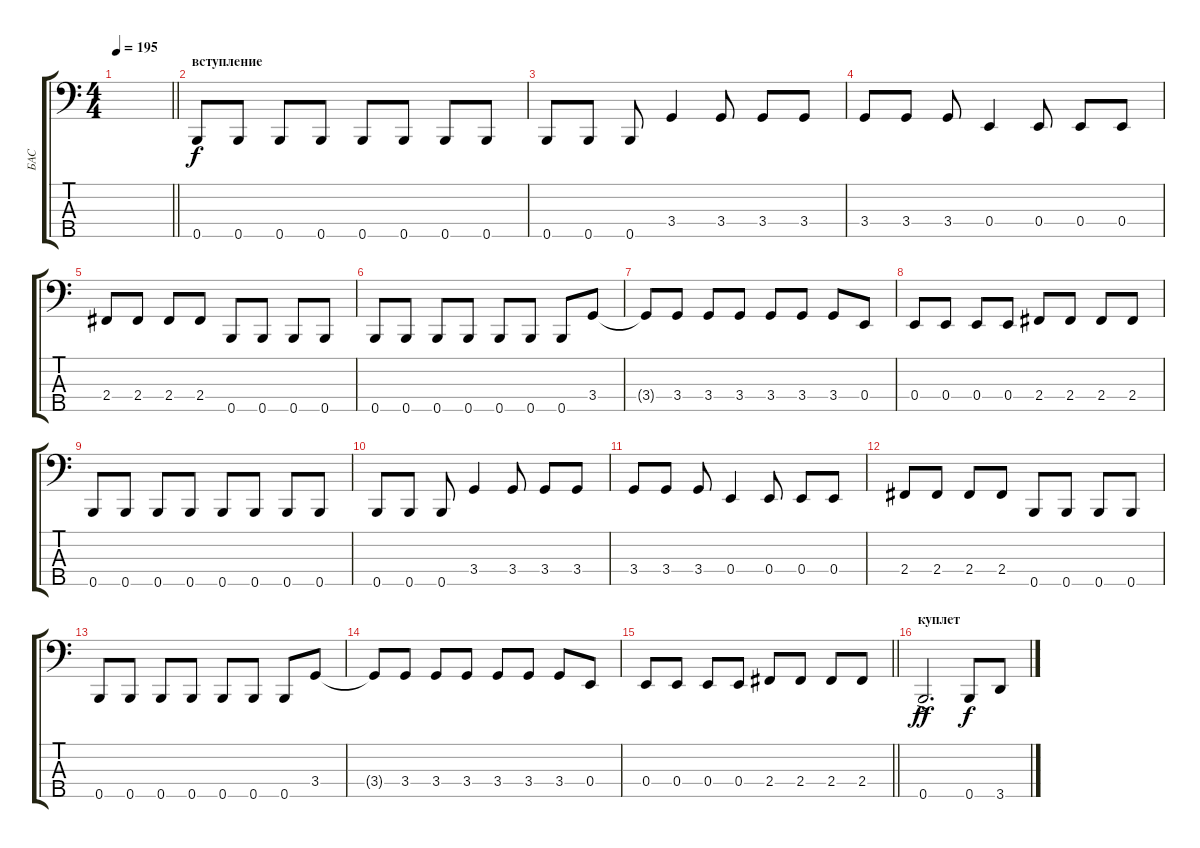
\track ("БАС" "БАС") {instrument electricbasspick}
\staff {score tabs}
\tuning (G2 D2 A1 E1 B0) {hide}
\ts (4 4)
\tempo 195
\clef f4
\barLineRight lightlight
\ks c
|
\section ("" "вступление")
0.5.8 0.5.8 0.5.8 0.5.8 0.5.8 0.5.8 0.5.8 0.5.8 |
0.5.8 0.5.8 0.5.8 3.4.4 3.4.8 3.4.8 3.4.8 |
3.4.8 3.4.8 3.4.8 0.4.4 0.4.8 0.4.8 0.4.8 |
2.4.8 2.4.8 2.4.8 2.4.8 0.5.8 0.5.8 0.5.8 0.5.8 |
0.5.8 0.5.8 0.5.8 0.5.8 0.5.8 0.5.8 0.5.8 3.4.8 |
3.4{t}.8 3.4.8 3.4.8 3.4.8 3.4.8 3.4.8 3.4.8 0.4.8 |
0.4.8 0.4.8 0.4.8 0.4.8 2.4.8 2.4.8 2.4.8 2.4.8 |
0.5.8 0.5.8 0.5.8 0.5.8 0.5.8 0.5.8 0.5.8 0.5.8 |
0.5.8 0.5.8 0.5.8 3.4.4 3.4.8 3.4.8 3.4.8 |
3.4.8 3.4.8 3.4.8 0.4.4 0.4.8 0.4.8 0.4.8 |
2.4.8 2.4.8 2.4.8 2.4.8 0.5.8 0.5.8 0.5.8 0.5.8 |
0.5.8 0.5.8 0.5.8 0.5.8 0.5.8 0.5.8 0.5.8 3.4.8 |
3.4{t}.8 3.4.8 3.4.8 3.4.8 3.4.8 3.4.8 3.4.8 0.4.8 |
\barLineRight lightlight
0.4.8 0.4.8 0.4.8 0.4.8 2.4.8 2.4.8 2.4.8 2.4.8 |
\section ("" "куплет")
0.5{ac}.2{d dy ff} 0.5.8{dy f} 3.5.8
